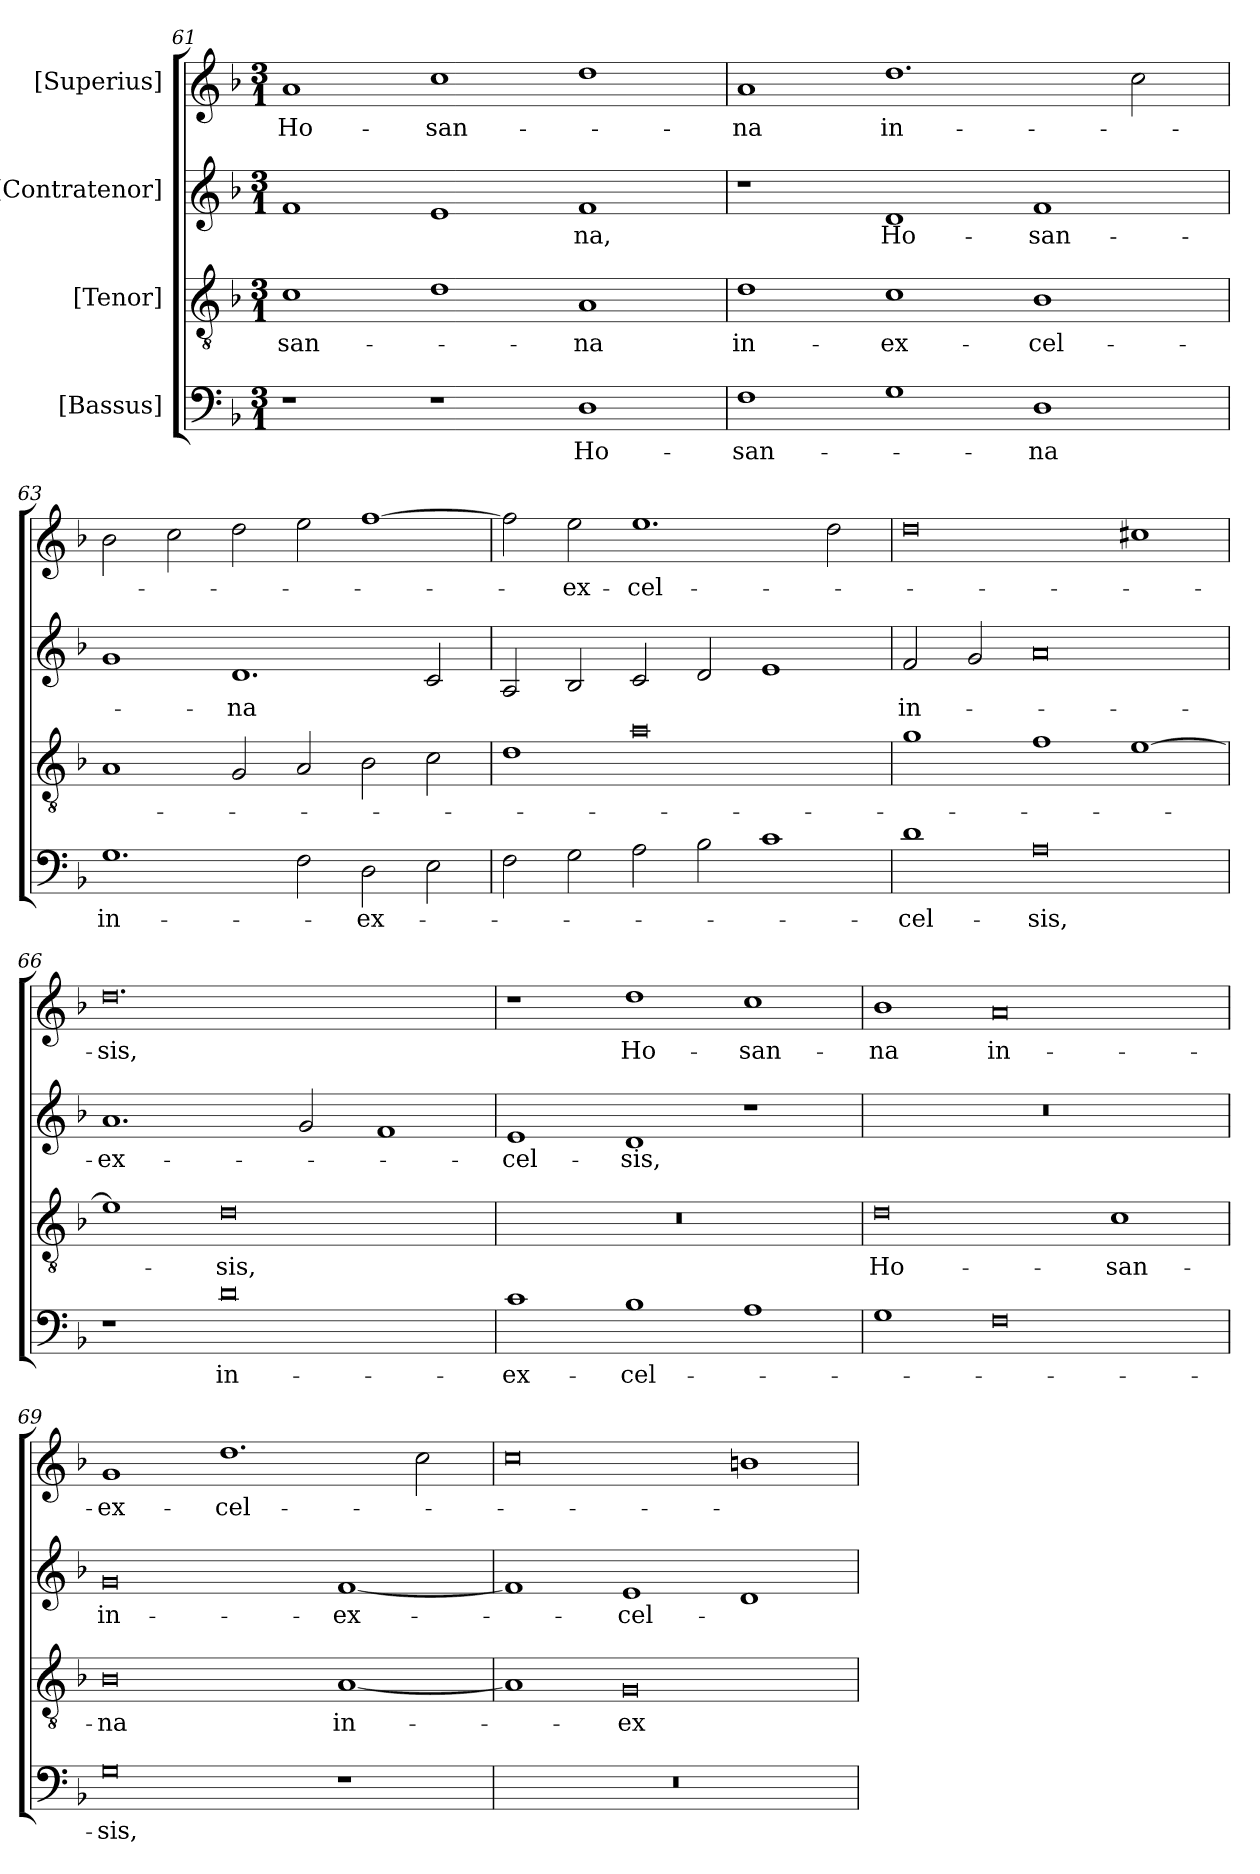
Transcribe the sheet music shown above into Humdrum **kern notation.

**kern	**text	**kern	**text	**kern	**text	**kern	**text
*part4	*part4	*part3	*part3	*part2	*part2	*part1	*part1
*staff4	*staff4	*staff3	*staff3	*staff2	*staff2	*staff1	*staff1
*I"[Bassus]	*	*I"[Tenor]	*	*I"[Contratenor]	*	*I"[Superius]	*
*clefF4	*	*clefGv2	*	*clefG2	*	*clefG2	*
*k[b-]	*	*k[b-]	*	*k[b-]	*	*k[b-]	*
*M3/1	*	*M3/1	*	*M3/1	*	*M3/1	*
=61	=61	=61	=61	=61	=61	=61	=61
1r	.	1c\	-san-	1f/	.	1a/	Ho-
1r	.	1d\	.	1e/	.	1cc\	-san-
1D\	Ho-	1A/	-na	1f/	-na,	1dd\	.
=62	=62	=62	=62	=62	=62	=62	=62
1F\	-san-	1d\	in-	1r	.	1a/	-na
1G\	.	1c\	ex-	1d/	Ho-	1.dd\	in-
1D\	-na	1B-\	-cel-	1f/	-san-	.	.
.	.	.	.	.	.	2cc\	.
=63	=63	=63	=63	=63	=63	=63	=63
1.G\	in-	1A/	.	1g/	.	2b-\	.
.	.	.	.	.	.	2cc\	.
.	.	2G/	.	1.d/	-na	2dd\	.
2F\	.	2A/	.	.	.	2ee\	.
2D\	ex-	2B-\	.	.	.	[1ff\	.
2E\	.	2c\	.	2c/	.	.	.
=64	=64	=64	=64	=64	=64	=64	=64
2F\	.	1d\	.	2A/	.	2ff\]	.
2G\	.	.	.	2B-/	.	2ee\	ex-
2A\	.	0a\	.	2c/	.	1.ee\	-cel-
2B-\	.	.	.	2d/	.	.	.
1c\	.	.	.	1e/	.	.	.
.	.	.	.	.	.	2dd\	.
=65	=65	=65	=65	=65	=65	=65	=65
1d\	-cel-	1g\	.	2f/	in-	0dd\	.
.	.	.	.	2g/	.	.	.
0A\	-sis,	1f\	.	0a/	.	.	.
.	.	[1e\	.	.	.	1cc#X\	.
=66	=66	=66	=66	=66	=66	=66	=66
1r	.	1e\]	.	1.a/	ex-	0.dd\	-sis,
0d\	in-	0d\	-sis,	.	.	.	.
.	.	.	.	2g/	.	.	.
.	.	.	.	1f/	.	.	.
=67	=67	=67	=67	=67	=67	=67	=67
1c\	ex-	0.r	.	1e/	-cel-	1r	.
1B-\	-cel-	.	.	1d/	-sis,	1dd\	Ho-
1A\	.	.	.	1r	.	1cc\	-san-
=68	=68	=68	=68	=68	=68	=68	=68
1G\	.	0d\	Ho-	0.r	.	1b-\	-na
0F\	.	.	.	.	.	0a/	in-
.	.	1c\	-san-	.	.	.	.
=69	=69	=69	=69	=69	=69	=69	=69
0G\	-sis,	0B-\	-na	0g/	in-	1g/	ex-
.	.	.	.	.	.	1.dd\	-cel-
1r	.	[1A/	in-	[1f/	ex-	.	.
.	.	.	.	.	.	2cc\	.
=70	=70	=70	=70	=70	=70	=70	=70
0.r	.	1A/]	.	1f/]	.	0cc\	.
.	.	0G/	ex-	1e/	-cel-	.	.
.	.	.	.	1d/	.	1bn\	.
=	=	=	=	=	=	=	=
*-	*-	*-	*-	*-	*-	*-	*-
